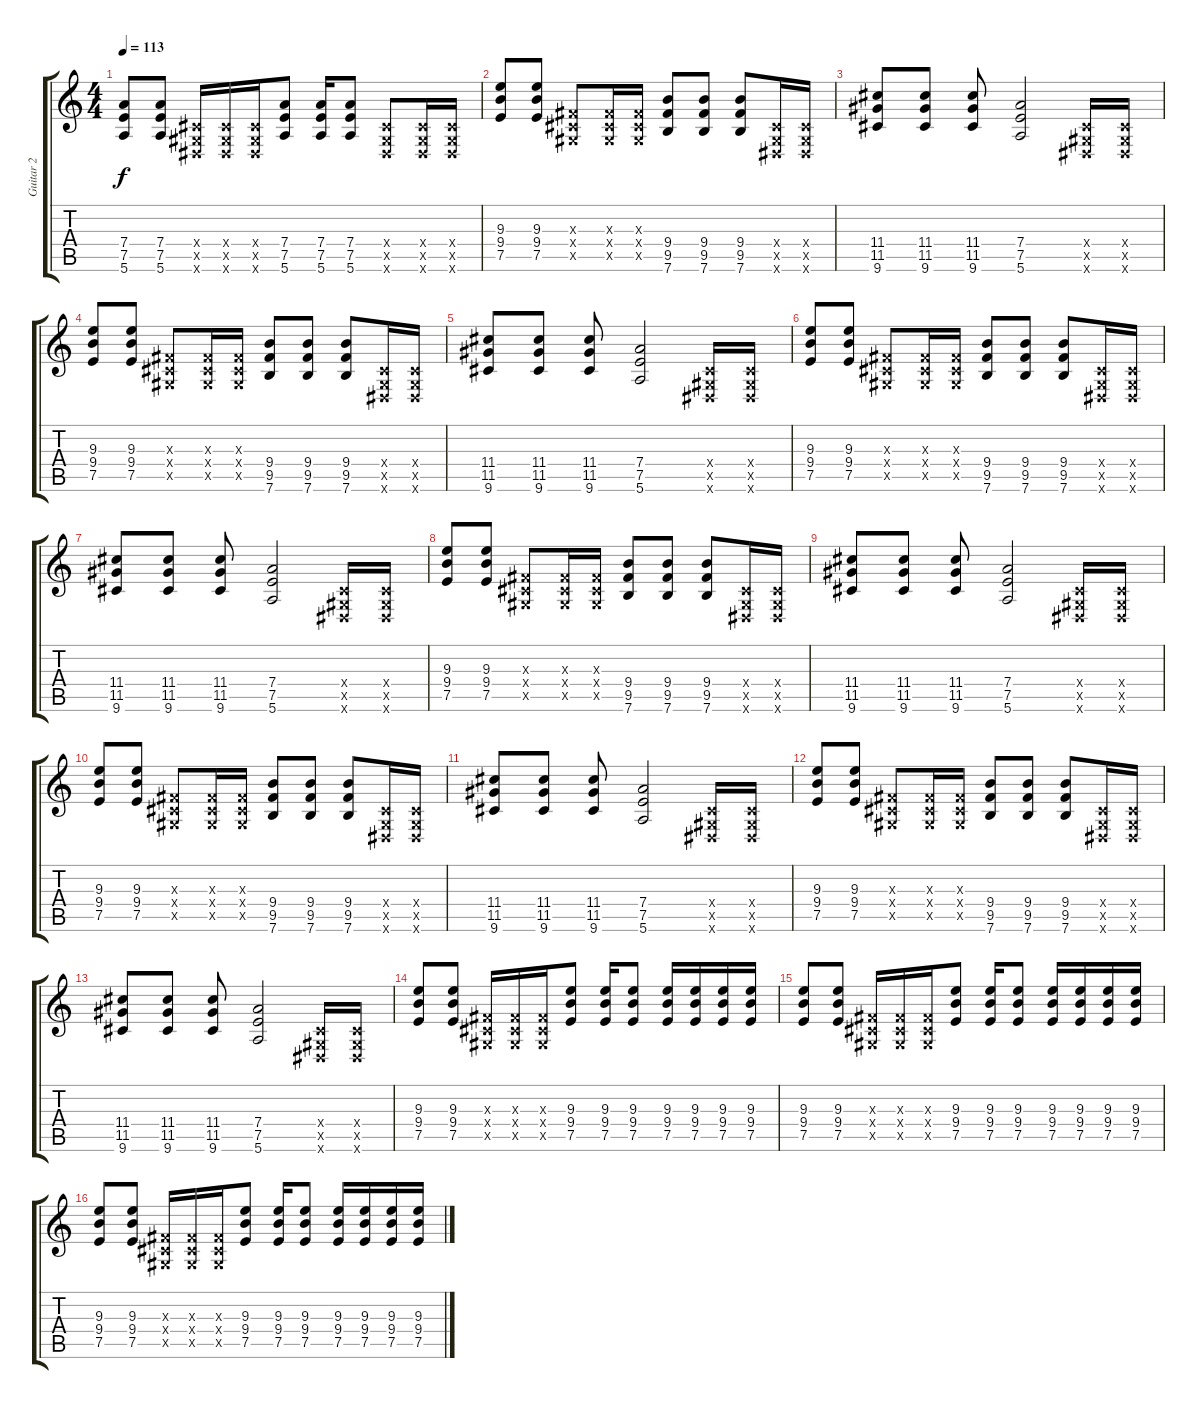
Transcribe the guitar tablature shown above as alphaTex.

\track ("Guitar 2" "Guitar 2") {instrument distortionguitar}
\staff {score tabs}
\tuning (E4 B3 G3 D3 A2 E2) {hide}
\ts (4 4)
\tempo 113
\clef g2
\ks c
(7.4 7.5 5.6).8{dy f} (7.4 7.5 5.6).8 (-1.4{x} -1.5{x} -1.6{x}).16 (-1.4{x} -1.5{x} -1.6{x}).16 (-1.4{x} -1.5{x} -1.6{x}).16 (7.4 7.5 5.6).8 (7.4 7.5 5.6).16 (7.4 7.5 5.6).8 (-1.4{x} -1.5{x} -1.6{x}).8 (-1.4{x} -1.5{x} -1.6{x}).16 (-1.4{x} -1.5{x} -1.6{x}).16 |
(9.3 9.4 7.5).8 (9.3 9.4 7.5).8 (-1.3{x} -1.4{x} -1.5{x}).8 (-1.3{x} -1.4{x} -1.5{x}).16 (-1.3{x} -1.4{x} -1.5{x}).16 (9.4 9.5 7.6).8 (9.4 9.5 7.6).8 (9.4 9.5 7.6).8 (-1.4{x} -1.5{x} -1.6{x}).16 (-1.4{x} -1.5{x} -1.6{x}).16 |
(11.4 11.5 9.6).8 (11.4 11.5 9.6).8 (11.4 11.5 9.6).8 (7.4 7.5 5.6).2 (-1.4{x} -1.5{x} -1.6{x}).16 (-1.4{x} -1.5{x} -1.6{x}).16 |
(9.3 9.4 7.5).8 (9.3 9.4 7.5).8 (-1.3{x} -1.4{x} -1.5{x}).8 (-1.3{x} -1.4{x} -1.5{x}).16 (-1.3{x} -1.4{x} -1.5{x}).16 (9.4 9.5 7.6).8 (9.4 9.5 7.6).8 (9.4 9.5 7.6).8 (-1.4{x} -1.5{x} -1.6{x}).16 (-1.4{x} -1.5{x} -1.6{x}).16 |
(11.4 11.5 9.6).8 (11.4 11.5 9.6).8 (11.4 11.5 9.6).8 (7.4 7.5 5.6).2 (-1.4{x} -1.5{x} -1.6{x}).16 (-1.4{x} -1.5{x} -1.6{x}).16 |
(9.3 9.4 7.5).8 (9.3 9.4 7.5).8 (-1.3{x} -1.4{x} -1.5{x}).8 (-1.3{x} -1.4{x} -1.5{x}).16 (-1.3{x} -1.4{x} -1.5{x}).16 (9.4 9.5 7.6).8 (9.4 9.5 7.6).8 (9.4 9.5 7.6).8 (-1.4{x} -1.5{x} -1.6{x}).16 (-1.4{x} -1.5{x} -1.6{x}).16 |
(11.4 11.5 9.6).8 (11.4 11.5 9.6).8 (11.4 11.5 9.6).8 (7.4 7.5 5.6).2 (-1.4{x} -1.5{x} -1.6{x}).16 (-1.4{x} -1.5{x} -1.6{x}).16 |
(9.3 9.4 7.5).8 (9.3 9.4 7.5).8 (-1.3{x} -1.4{x} -1.5{x}).8 (-1.3{x} -1.4{x} -1.5{x}).16 (-1.3{x} -1.4{x} -1.5{x}).16 (9.4 9.5 7.6).8 (9.4 9.5 7.6).8 (9.4 9.5 7.6).8 (-1.4{x} -1.5{x} -1.6{x}).16 (-1.4{x} -1.5{x} -1.6{x}).16 |
(11.4 11.5 9.6).8 (11.4 11.5 9.6).8 (11.4 11.5 9.6).8 (7.4 7.5 5.6).2 (-1.4{x} -1.5{x} -1.6{x}).16 (-1.4{x} -1.5{x} -1.6{x}).16 |
(9.3 9.4 7.5).8 (9.3 9.4 7.5).8 (-1.3{x} -1.4{x} -1.5{x}).8 (-1.3{x} -1.4{x} -1.5{x}).16 (-1.3{x} -1.4{x} -1.5{x}).16 (9.4 9.5 7.6).8 (9.4 9.5 7.6).8 (9.4 9.5 7.6).8 (-1.4{x} -1.5{x} -1.6{x}).16 (-1.4{x} -1.5{x} -1.6{x}).16 |
(11.4 11.5 9.6).8 (11.4 11.5 9.6).8 (11.4 11.5 9.6).8 (7.4 7.5 5.6).2 (-1.4{x} -1.5{x} -1.6{x}).16 (-1.4{x} -1.5{x} -1.6{x}).16 |
(9.3 9.4 7.5).8 (9.3 9.4 7.5).8 (-1.3{x} -1.4{x} -1.5{x}).8 (-1.3{x} -1.4{x} -1.5{x}).16 (-1.3{x} -1.4{x} -1.5{x}).16 (9.4 9.5 7.6).8 (9.4 9.5 7.6).8 (9.4 9.5 7.6).8 (-1.4{x} -1.5{x} -1.6{x}).16 (-1.4{x} -1.5{x} -1.6{x}).16 |
(11.4 11.5 9.6).8 (11.4 11.5 9.6).8 (11.4 11.5 9.6).8 (7.4 7.5 5.6).2 (-1.4{x} -1.5{x} -1.6{x}).16 (-1.4{x} -1.5{x} -1.6{x}).16 |
(9.3 9.4 7.5).8 (9.3 9.4 7.5).8 (-1.3{x} -1.4{x} -1.5{x}).16 (-1.3{x} -1.4{x} -1.5{x}).16 (-1.3{x} -1.4{x} -1.5{x}).16 (9.3 9.4 7.5).8 (9.3 9.4 7.5).16 (9.3 9.4 7.5).8 (9.3 9.4 7.5).16 (9.3 9.4 7.5).16 (9.3 9.4 7.5).16 (9.3 9.4 7.5).16 |
(9.3 9.4 7.5).8 (9.3 9.4 7.5).8 (-1.3{x} -1.4{x} -1.5{x}).16 (-1.3{x} -1.4{x} -1.5{x}).16 (-1.3{x} -1.4{x} -1.5{x}).16 (9.3 9.4 7.5).8 (9.3 9.4 7.5).16 (9.3 9.4 7.5).8 (9.3 9.4 7.5).16 (9.3 9.4 7.5).16 (9.3 9.4 7.5).16 (9.3 9.4 7.5).16 |
(9.3 9.4 7.5).8 (9.3 9.4 7.5).8 (-1.3{x} -1.4{x} -1.5{x}).16 (-1.3{x} -1.4{x} -1.5{x}).16 (-1.3{x} -1.4{x} -1.5{x}).16 (9.3 9.4 7.5).8 (9.3 9.4 7.5).16 (9.3 9.4 7.5).8 (9.3 9.4 7.5).16 (9.3 9.4 7.5).16 (9.3 9.4 7.5).16 (9.3 9.4 7.5).16
